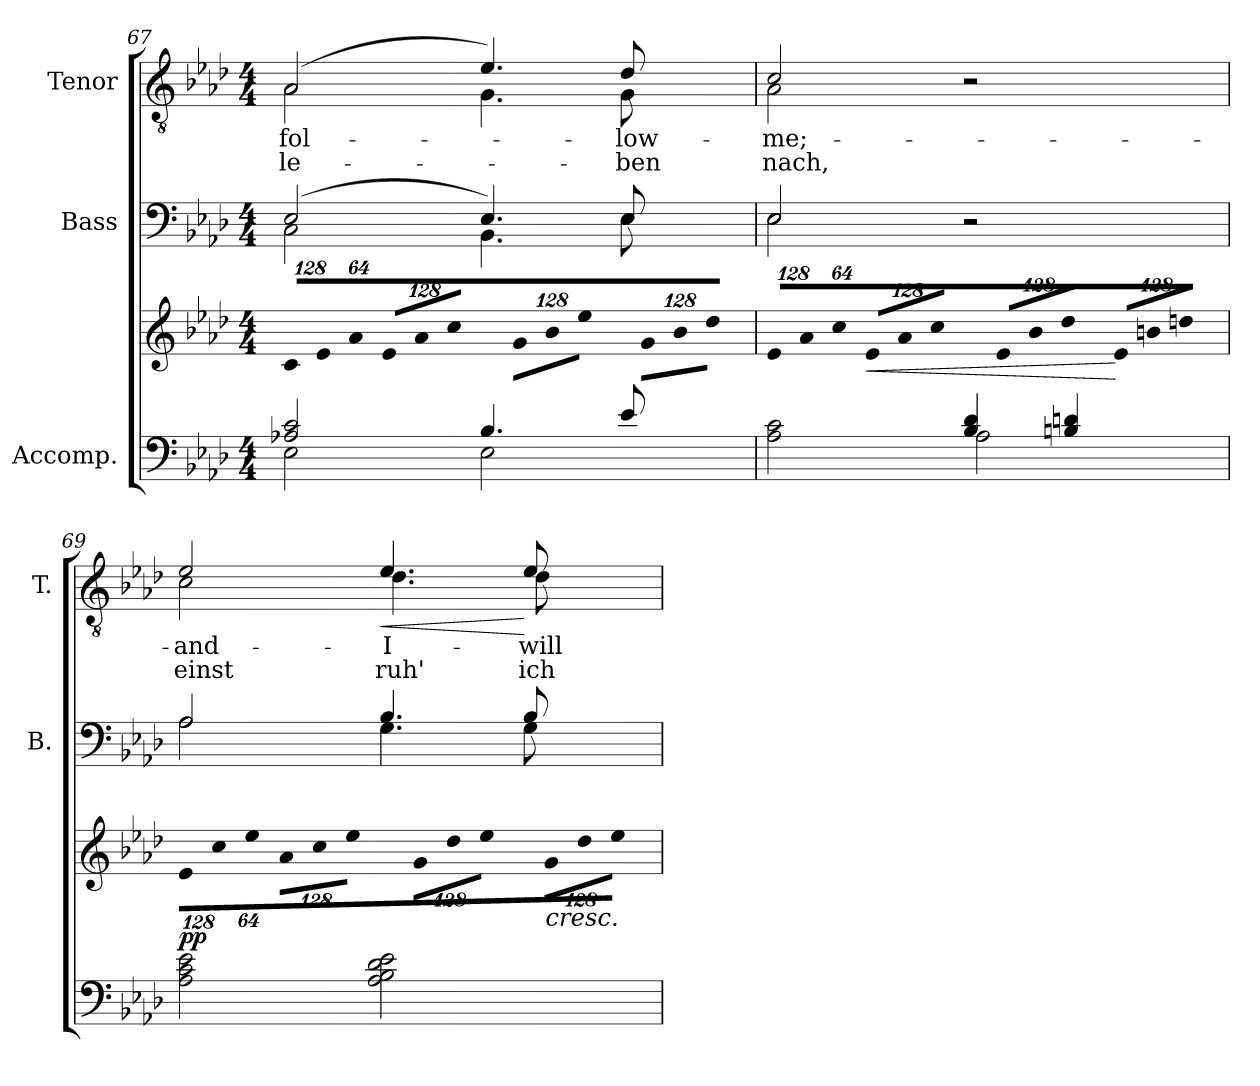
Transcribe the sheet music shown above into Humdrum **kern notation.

**kern	**kern	**dynam	**kern	**kern	**text	**text	**dynam
*part3	*part3	*part3	*part2	*part1	*part1	*part1	*part1
*staff4	*staff3	*staff3/4	*staff2	*staff1	*staff1	*staff1	*staff1
*I"Accomp.	*	*	*I"Bass	*I"Tenor	*	*	*
*	*	*	*I'B.	*I'T.	*	*	*
*clefF4	*clefG2	*	*clefF4	*clefGv2	*	*	*
*	*	*	*	*ITrd7c12	*	*	*
*k[b-e-a-d-]	*k[b-e-a-d-]	*	*k[b-e-a-d-]	*k[b-e-a-d-]	*	*	*
*A-:	*A-:	*	*A-:	*A-:	*	*	*
*M4/4	*M4/4	*	*M4/4	*M4/4	*	*	*
=67	=67	=67	=67	=67	=67	=67	=67
*^	*	*	*	*	*	*	*
*	*	*Xbrackettup	*	*	*	*	*	*
!	!	!LO:N:vis=8	!	!	!	!	!	!
*	*	*	*	*^	*	*	*	*
!	!	!	!	!	!	!	!LO:LY:b:color=#000000	!LO:LY:b:color=#000000	!
*	*	*	*	*	*	*^	*	*	*
2A-Xi/ 2ci	2E-i\	1024%85ci/L	.	(2E-i/	2Ci\	(2AA-i/	2AA-i\	-fol-	le-	.
!	!	!LO:N:vis=8	!	!	!	!	!	!	!	!
.	.	1024%85e-i/	.	.	.	.	.	.	.	.
!	!	!LO:N:vis=8	!	!	!	!	!	!	!	!
.	.	512%43a-i/J	.	.	.	.	.	.	.	.
!	!	!LO:N:vis=8	!	!	!	!	!	!	!	!
.	.	1024%85e-i/L	.	.	.	.	.	.	.	.
!	!	!LO:N:vis=8	!	!	!	!	!	!	!	!
.	.	1024%85a-i/	.	.	.	.	.	.	.	.
!	!	!LO:N:vis=8	!	!	!	!	!	!	!	!
.	.	512%43cci/J	.	.	.	.	.	.	.	.
!	!	!LO:N:vis=8	!	!	!	!	!	!	!	!
4.B-i/	2E-i\	1024%85gi\L	.	4.E-i/)	4.BB-i\	4.E-i/)	4.GGi\	.	.	.
!	!	!LO:N:vis=8	!	!	!	!	!	!	!	!
.	.	1024%85b-i\	.	.	.	.	.	.	.	.
!	!	!LO:N:vis=8	!	!	!	!	!	!	!	!
.	.	512%43ee-i\J	.	.	.	.	.	.	.	.
!	!	!LO:N:vis=8	!	!	!	!	!	!	!	!
.	.	1024%85gi\L	.	.	.	.	.	.	.	.
!	!	!LO:N:vis=8	!	!	!	!	!	!	!	!
.	.	1024%85b-i\	.	.	.	.	.	.	.	.
!	!	!	!	!	!	!	!	!LO:LY:b:color=#000000	!LO:LY:b:color=#000000	!
8e-i/	.	.	.	8E-i/	8E-i\	8D-i/	8GGi\	-low-	-ben	.
!	!	!LO:N:vis=8	!	!	!	!	!	!	!	!
.	.	512%43dd-i\J	.	.	.	.	.	.	.	.
=68	=68	=68	=68	=68	=68	=68	=68	=68	=68	=68
!	!	!LO:N:vis=8	!	!	!	!	!	!	!	!
!	!	!	!	!	!	!	!	!LO:LY:b:color=#000000	!LO:LY:b:color=#000000	!
2A-i\ 2ci	2ryy	1024%85e-i/L	.	2E-i/	2E-i\	2Ci/	2AA-i\	-me;-	nach,	.
!	!	!LO:N:vis=8	!	!	!	!	!	!	!	!
.	.	1024%85a-i/	.	.	.	.	.	.	.	.
!	!	!LO:N:vis=8	!	!	!	!	!	!	!	!
.	.	512%43cci/J	.	.	.	.	.	.	.	.
!	!	!LO:N:vis=8	!LO:HP:b	!	!	!	!	!	!	!
.	.	1024%85e-i/L	<	.	.	.	.	.	.	.
!	!	!LO:N:vis=8	!	!	!	!	!	!	!	!
.	.	1024%85a-i/	.	.	.	.	.	.	.	.
!	!	!LO:N:vis=8	!	!	!	!	!	!	!	!
.	.	512%43cci/J	.	.	.	.	.	.	.	.
!	!	!LO:N:vis=8	!	!	!	!	!	!	!	!
4B-i/ 4d-i	2A-i\	1024%85e-i/L	.	2r	2ryy	2r	2ryy	.	.	.
!	!	!LO:N:vis=8	!	!	!	!	!	!	!	!
.	.	1024%85b-i/	.	.	.	.	.	.	.	.
!	!	!LO:N:vis=8	!	!	!	!	!	!	!	!
.	.	512%43dd-i/J	.	.	.	.	.	.	.	.
!	!	!LO:N:vis=8	!	!	!	!	!	!	!	!
4Bni/ 4dni	.	1024%85e-i/L	.	.	.	.	.	.	.	.
!	!	!LO:N:vis=8	!	!	!	!	!	!	!	!
.	.	1024%85bni/	.	.	.	.	.	.	.	.
!	!	!LO:N:vis=8	!	!	!	!	!	!	!	!
.	.	512%43ddni/J	[	.	.	.	.	.	.	.
*v	*v	*	*	*	*	*	*	*	*	*
=69	=69	=69	=69	=69	=69	=69	=69	=69	=69
!	!LO:N:vis=8	!	!	!	!	!	!	!	!
!	!	!	!	!	!	!	!LO:LY:b:color=#000000	!LO:LY:b:color=#000000	!
2A-i\ 2ci 2e-i	1024%85e-i\L	pp	2A-i/	2A-i\	2E-i/	2Ci\	-and-	einst	.
!	!LO:N:vis=8	!	!	!	!	!	!	!	!
.	1024%85cci\	.	.	.	.	.	.	.	.
!	!LO:N:vis=8	!	!	!	!	!	!	!	!
.	512%43ee-i\J	.	.	.	.	.	.	.	.
!	!LO:N:vis=8	!	!	!	!	!	!	!	!
.	1024%85a-i\L	.	.	.	.	.	.	.	.
!	!LO:N:vis=8	!	!	!	!	!	!	!	!
.	1024%85cci\	.	.	.	.	.	.	.	.
!	!LO:N:vis=8	!	!	!	!	!	!	!	!
.	512%43ee-i\J	.	.	.	.	.	.	.	.
!	!LO:N:vis=8	!	!	!	!	!	!	!	!
!	!	!	!	!	!	!	!LO:LY:b:color=#000000	!LO:LY:b:color=#000000	!LO:HP:b
2A-i\ 2B-i 2d-i 2e-i	1024%85gi\L	[	4.B-i/	4.Gi\	4.E-i/	4.D-i\	-I-	ruh'	<
!	!LO:N:vis=8	!	!	!	!	!	!	!	!
.	1024%85dd-i\	.	.	.	.	.	.	.	.
!	!LO:N:vis=8	!	!	!	!	!	!	!	!
.	512%43ee-i\J	.	.	.	.	.	.	.	.
!	!LO:N:vis=8	!	!	!	!	!	!	!	!
.	1024%85gi\L	.	.	.	.	.	.	.	.
!	!LO:N:vis=8	!	!	!	!	!	!	!	!
.	1024%85dd-i\	.	.	.	.	.	.	.	.
!	!	!	!	!	!	!	!LO:LY:b:color=#000000	!LO:LY:b:color=#000000	!
.	.	.	8B-i/	8Gi\	8E-i/	8D-i\	-will-	ich	[
!	!LO:N:vis=8	!LO:HP:b	!	!	!	!	!	!	!
.	512%43ee-i\J	<	.	.	.	.	.	.	.
*	*	*	*v	*v	*	*	*	*	*
*	*	*	*	*v	*v	*	*	*
=	=	=	=	=	=	=	=
*-	*-	*-	*-	*-	*-	*-	*-
